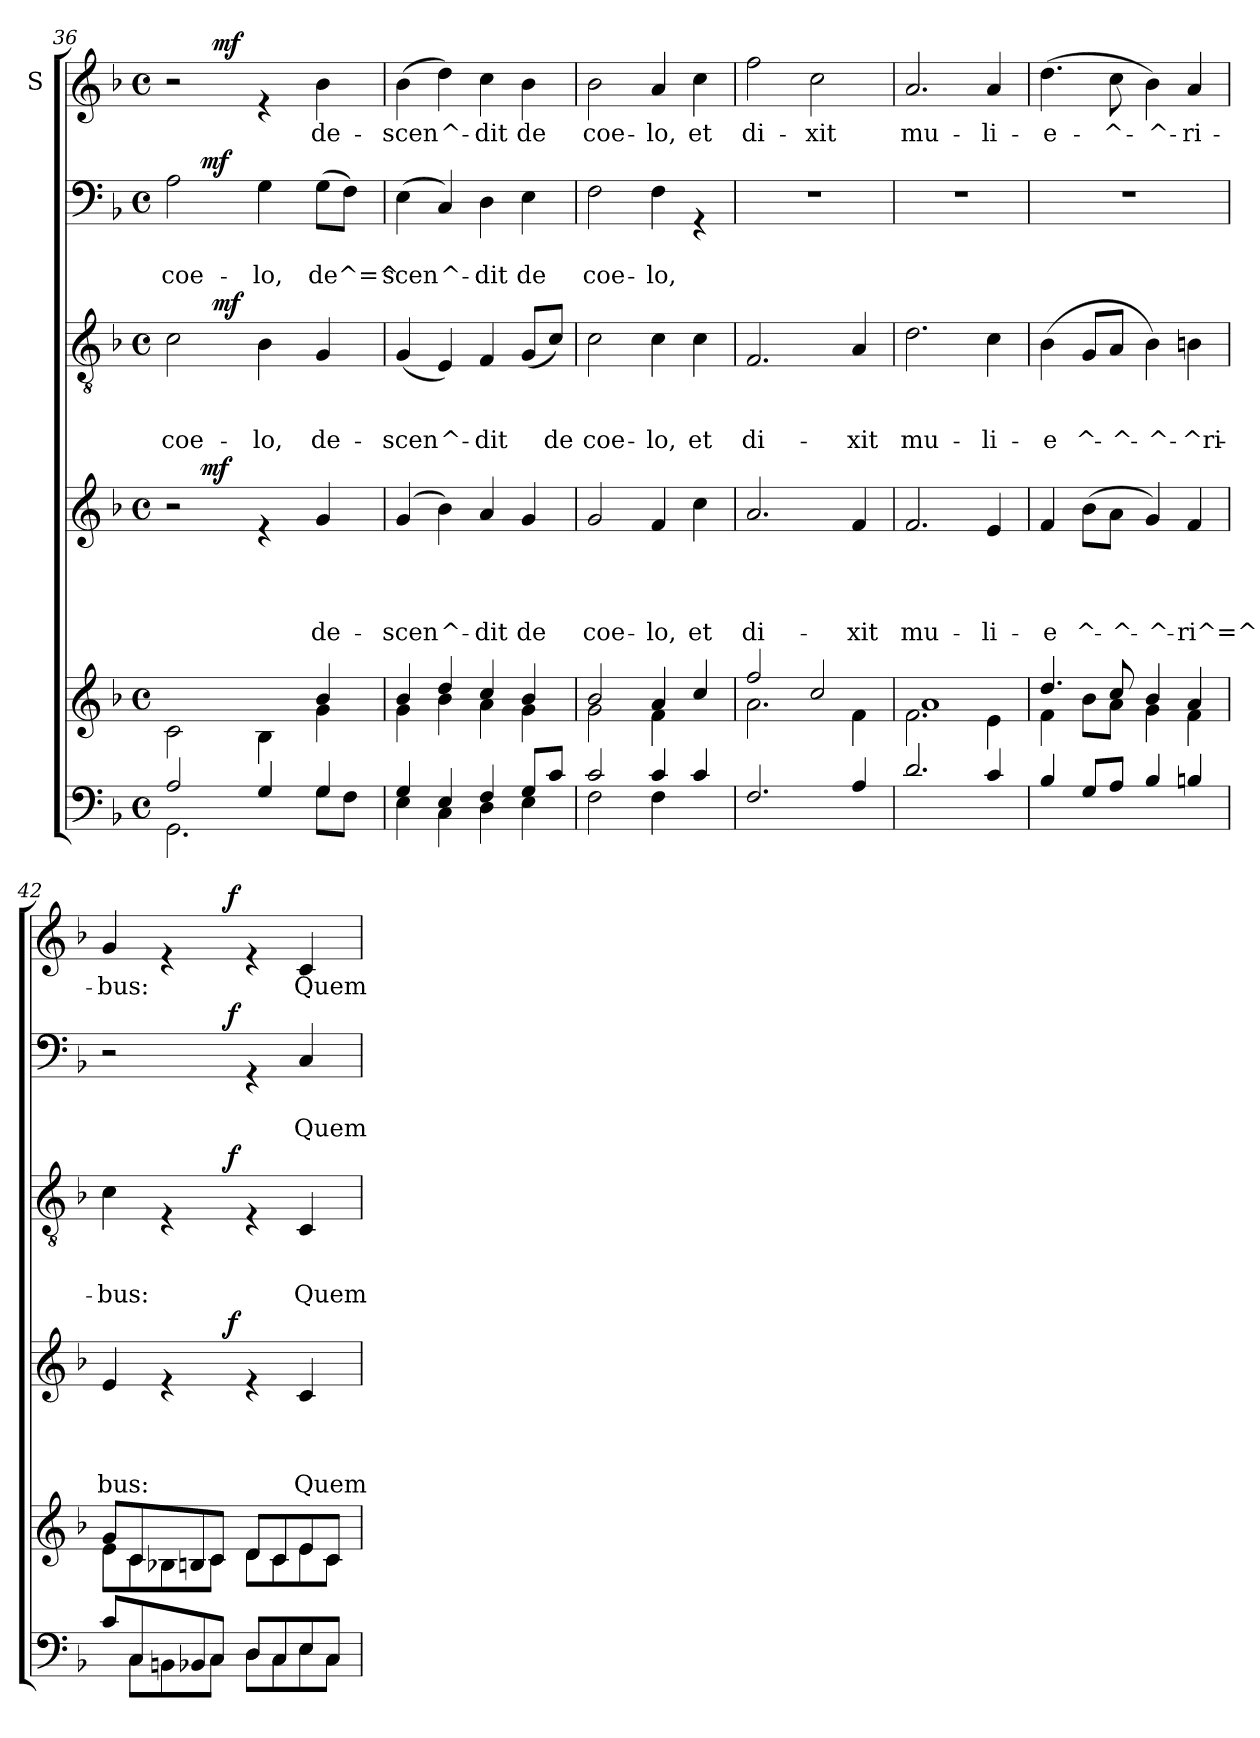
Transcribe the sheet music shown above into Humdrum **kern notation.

**kern	**kern	**kern	**text	**text	**text	**text	**dynam	**kern	**text	**text	**text	**dynam	**kern	**text	**text	**dynam	**kern	**text	**dynam
*part6	*part5	*part4	*part4	*part4	*part4	*part4	*part4	*part3	*part3	*part3	*part3	*part3	*part2	*part2	*part2	*part2	*part1	*part1	*part1
*staff6	*staff5	*staff4	*staff4	*staff4	*staff4	*staff4	*staff4	*staff3	*staff3	*staff3	*staff3	*staff3	*staff2	*staff2	*staff2	*staff2	*staff1	*staff1	*staff1
*	*	*	*	*	*	*	*	*	*	*	*	*	*	*	*	*	*I"S	*	*
*clefF4	*clefG2	*clefG2	*	*	*	*	*	*clefGv2	*	*	*	*	*clefF4	*	*	*	*clefG2	*	*
*k[b-]	*k[b-]	*k[b-]	*	*	*	*	*	*k[b-]	*	*	*	*	*k[b-]	*	*	*	*k[b-]	*	*
*F:	*F:	*F:	*	*	*	*	*	*F:	*	*	*	*	*F:	*	*	*	*F:	*	*
*M4/4	*M4/4	*M4/4	*	*	*	*	*	*M4/4	*	*	*	*	*M4/4	*	*	*	*M4/4	*	*
*met(c)	*met(c)	*met(c)	*	*	*	*	*	*met(c)	*	*	*	*	*met(c)	*	*	*	*met(c)	*	*
=36	=36	=36	=36	=36	=36	=36	=36	=36	=36	=36	=36	=36	=36	=36	=36	=36	=36	=36	=36
*^	*^	*	*	*	*	*	*	*	*	*	*	*	*	*	*	*	*	*	*
!	!	!	!	!	!	!	!	!	!	!	!	!	!	!	!	!	!	!	!LO:TX:b:Bi:t=Tutti	!	!
!	!	!	!	!	!	!	!	!	!	!	!	!	!LO:LY:b	!	!	!	!LO:LY:b	!	!	!	!
*	*	*	*	*^	*	*	*	*	*	*^	*	*	*	*	*^	*	*	*	*^	*	*
2.GG\	2A/	2c\	2.ryy	2r	8.ryy	.	.	.	.	.	2c\	8..ryy	.	.	coe-	.	2A\	8.ryy	.	coe-	.	2r	8..ryy	.	.
!	!	!	!	!	!	!	!	!	!	!LO:DY:a	!	!	!	!	!	!	!	!	!	!	!LO:DY:a	!	!	!	!
.	.	.	.	.	2ryy	.	.	.	.	mf	.	.	.	.	.	.	.	2ryy	.	.	mf	.	.	.	.
!	!	!	!	!	!	!	!	!	!	!	!	!	!	!	!	!LO:DY:a	!	!	!	!	!	!	!	!	!LO:DY:a
.	.	.	.	.	.	.	.	.	.	.	.	2ryy	.	.	.	mf	.	.	.	.	.	.	2ryy	.	mf
!	!	!	!	!	!	!	!	!	!	!	!	!	!	!	!LO:LY:b	!	!	!	!	!LO:LY:b	!	!	!	!	!
.	4G/	4B-\	.	4re	.	.	.	.	.	.	4B-\	.	.	.	-lo,	.	4G\	.	.	-lo,	.	4re	.	.	.
.	.	.	.	.	4ryy	.	.	.	.	.	.	.	.	.	.	.	.	4ryy	.	.	.	.	.	.	.
.	.	.	.	.	.	.	.	.	.	.	.	4ryy	.	.	.	.	.	.	.	.	.	.	4ryy	.	.
!	!	!	!	!	!	!	!	!	!LO:LY:b	!	!	!	!	!	!LO:LY:b	!	!	!	!	!LO:LY:b	!	!	!	!LO:LY:b	!
8G\L	4G/	4g\	4b-/	4g/	.	.	.	.	de-	.	4G/	.	.	.	de-	.	(>8G\L	.	.	de	.	4b-\	.	de-	.
!	!	!	!	!	!	!	!	!	!	!	!	!	!	!	!	!	!	!	!	!LO:LY:b	!	!	!	!	!
8F\J	.	.	.	.	.	.	.	.	.	.	.	.	.	.	.	.	8F\J)	.	.	^=^	.	.	.	.	.
.	.	.	.	.	16ryy	.	.	.	.	.	.	.	.	.	.	.	.	16ryy	.	.	.	.	.	.	.
.	.	.	.	.	.	.	.	.	.	.	.	32ryy	.	.	.	.	.	.	.	.	.	.	32ryy	.	.
=37	=37	=37	=37	=37	=37	=37	=37	=37	=37	=37	=37	=37	=37	=37	=37	=37	=37	=37	=37	=37	=37	=37	=37	=37	=37
!	!	!	!	!	!	!	!	!	!LO:LY:b	!	!	!	!	!	!LO:LY:b	!	!	!	!	!LO:LY:b	!	!	!	!LO:LY:b	!
*	*	*	*	*v	*v	*	*	*	*	*	*	*	*	*	*	*	*v	*v	*	*	*	*v	*v	*	*
*	*	*	*	*	*	*	*	*	*	*v	*v	*	*	*	*	*	*	*	*	*	*	*
4E\	4G/	4g\	4b-/	(<4g/	.	.	.	-scen	.	(<4G/	.	.	-scen	.	(>4E\	.	scen	.	(>4b-\	-scen	.
!	!	!	!	!	!	!	!	!LO:LY:b	!	!	!	!	!LO:LY:b	!	!	!	!LO:LY:b	!	!	!LO:LY:b	!
4C\	4E/	4b-\	4dd/	4b-\)	.	.	.	^-	.	4E/)	.	.	^-	.	4C/)	.	^-	.	4dd\)	^-	.
!	!	!	!	!	!	!	!	!LO:LY:b	!	!	!	!	!LO:LY:b	!	!	!	!LO:LY:b	!	!	!LO:LY:b	!
4D\	4F/	4a\	4cc/	4a/	.	.	.	-dit	.	4F/	.	.	-dit	.	4D\	.	-dit	.	4cc\	-dit	.
!	!	!	!	!	!	!	!	!LO:LY:b	!	!	!	!	!	!	!	!	!LO:LY:b	!	!	!LO:LY:b	!
4E\	8G/L	4g\	4b-/	4g/	.	.	.	de	.	(<8G/L	.	.	.	.	4E\	.	de	.	4b-\	de	.
!	!	!	!	!	!	!	!	!	!	!	!	!	!LO:LY:b	!	!	!	!	!	!	!	!
.	8c/J	.	.	.	.	.	.	.	.	8c/J)	.	.	de	.	.	.	.	.	.	.	.
=38	=38	=38	=38	=38	=38	=38	=38	=38	=38	=38	=38	=38	=38	=38	=38	=38	=38	=38	=38	=38	=38
!	!	!	!	!	!	!	!	!LO:LY:b	!	!	!	!	!LO:LY:b	!	!	!	!LO:LY:b	!	!	!LO:LY:b	!
2F\	2c/	2g\	2b-/	2g/	.	.	.	coe-	.	2c\	.	.	coe-	.	2F\	.	coe-	.	2b-\	coe-	.
!	!	!	!	!	!	!	!	!LO:LY:b	!	!	!	!	!LO:LY:b	!	!	!	!LO:LY:b	!	!	!LO:LY:b	!
4F\	4c/	4f\	4a/	4f/	.	.	.	-lo,	.	4c\	.	.	-lo,	.	4F\	.	-lo,	.	4a/	-lo,	.
!	!	!	!	!	!	!	!	!LO:LY:b	!	!	!	!	!LO:LY:b	!	!	!	!	!	!	!LO:LY:b	!
4ryy	4c/	4ryy	4cc/	4cc\	.	.	.	et	.	4c\	.	.	et	.	4rGG	.	.	.	4cc\	et	.
!!LO:PB:g=z
=39	=39	=39	=39	=39	=39	=39	=39	=39	=39	=39	=39	=39	=39	=39	=39	=39	=39	=39	=39	=39	=39
!	!	!	!	!	!	!	!	!LO:LY:b	!	!	!	!	!LO:LY:b	!	!	!	!	!	!	!LO:LY:b	!
*v	*v	*	*	*	*	*	*	*	*	*	*	*	*	*	*	*	*	*	*	*	*
2.F/	2.a\	2ff/	2.a/	.	.	.	di-	.	2.F/	.	.	di-	.	1r	.	.	.	2ff\	di-	.
!	!	!	!	!	!	!	!	!	!	!	!	!	!	!	!	!	!	!	!LO:LY:b	!
.	.	2cc/	.	.	.	.	.	.	.	.	.	.	.	.	.	.	.	2cc\	-xit	.
!	!	!	!	!	!	!	!LO:LY:b	!	!	!	!	!LO:LY:b	!	!	!	!	!	!	!	!
4A/	4f\	.	4f/	.	.	.	-xit	.	4A/	.	.	-xit	.	.	.	.	.	.	.	.
=40	=40	=40	=40	=40	=40	=40	=40	=40	=40	=40	=40	=40	=40	=40	=40	=40	=40	=40	=40	=40
!	!	!	!	!	!	!	!LO:LY:b	!	!	!	!	!LO:LY:b	!	!	!	!	!	!	!LO:LY:b	!
2.d/	2.f\	1a	2.f/	.	.	.	mu-	.	2.d\	.	.	mu-	.	1r	.	.	.	2.a/	mu-	.
!	!	!	!	!	!	!	!LO:LY:b	!	!	!	!	!LO:LY:b	!	!	!	!	!	!	!LO:LY:b	!
4c/	4e\	.	4e/	.	.	.	-li-	.	4c\	.	.	-li-	.	.	.	.	.	4a/	-li-	.
=41	=41	=41	=41	=41	=41	=41	=41	=41	=41	=41	=41	=41	=41	=41	=41	=41	=41	=41	=41	=41
!	!	!	!	!	!	!	!LO:LY:b	!	!	!	!	!LO:LY:b	!	!	!	!	!	!	!LO:LY:b	!
4B-/	4f\	4.dd/	4f/	.	.	.	-e	.	(>4B-\	.	.	-e	.	1r	.	.	.	(>4.dd\	-e-	.
!	!	!	!	!	!	!	!LO:LY:b	!	!	!	!	!LO:LY:b	!	!	!	!	!	!	!	!
8G/L	8b-\L	.	(>8b-\L	.	.	.	^-	.	8G/L	.	.	^-	.	.	.	.	.	.	.	.
!	!	!	!	!	!	!	!LO:LY:b	!	!	!	!	!LO:LY:b	!	!	!	!	!	!	!LO:LY:b	!
8A/J	8a\J	8cc/	8a\J	.	.	.	-^-	.	8A/J	.	.	-^-	.	.	.	.	.	8cc\	-^-	.
!	!	!	!	!	!	!	!LO:LY:b	!	!	!	!	!LO:LY:b	!	!	!	!	!	!	!LO:LY:b	!
4B-/	4g\	4b-/	4g/)	.	.	.	-^-	.	4B-\)	.	.	-^-	.	.	.	.	.	4b-\)	-^-	.
!	!	!	!	!	!	!	!LO:LY:b	!	!	!	!	!LO:LY:b	!	!	!	!	!	!	!LO:LY:b	!
4Bn/	4f\	4a/	4f/	.	.	.	-ri^=^	.	4Bn\	.	.	-^ri-	.	.	.	.	.	4a/	-ri-	.
=42	=42	=42	=42	=42	=42	=42	=42	=42	=42	=42	=42	=42	=42	=42	=42	=42	=42	=42	=42	=42
*^	*	*	*	*	*	*	*	*	*	*	*	*	*	*	*	*	*	*	*	*
!	!	!	!	!	!	!	!	!LO:LY:b	!	!	!	!	!LO:LY:b	!	!	!	!	!	!	!LO:LY:b	!
*	*	*	*	*^	*	*	*	*	*	*^	*	*	*	*	*^	*	*	*	*^	*	*
8ryy	8c/L	8e\L	8g/L	4e/	4..ryy	.	.	.	bus:	.	4c\	4..ryy	.	.	-bus:	.	2r	4..ryy	.	.	.	4g/	4..ryy	-bus:	.
8C\L	8C/	8c\	8c/	.	.	.	.	.	.	.	.	.	.	.	.	.	.	.	.	.	.	.	.	.	.
8BBn\	8BB-X/	8B-X\	8Bn/	4re	.	.	.	.	.	.	4rE	.	.	.	.	.	.	.	.	.	.	4re	.	.	.
8C\J	8C/J	8c\J	8c/J	.	.	.	.	.	.	.	.	.	.	.	.	.	.	.	.	.	.	.	.	.	.
!	!	!	!	!	!	!	!	!	!	!LO:DY:a	!	!	!	!	!	!LO:DY:a	!	!	!	!	!LO:DY:a	!	!	!	!LO:DY:a
.	.	.	.	.	2ryy	.	.	.	.	f	.	2ryy	.	.	.	f	.	2ryy	.	.	f	.	2ryy	.	f
8D\L	8D/L	8d\L	8d/L	4re	.	.	.	.	.	.	4rE	.	.	.	.	.	4rGG	.	.	.	.	4re	.	.	.
8C\	8C/	8c\	8c/	.	.	.	.	.	.	.	.	.	.	.	.	.	.	.	.	.	.	.	.	.	.
!	!	!	!	!	!	!	!	!	!LO:LY:b	!	!	!	!	!	!LO:LY:b	!	!	!	!	!LO:LY:b	!	!	!	!LO:LY:b	!
8E\	8E/	8e\	8e/	4c/	.	.	.	.	Quem	.	4C/	.	.	.	Quem	.	4C/	.	.	Quem	.	4c/	.	Quem	.
8C\J	8C/J	8c\J	8c/J	.	.	.	.	.	.	.	.	.	.	.	.	.	.	.	.	.	.	.	.	.	.
.	.	.	.	.	16ryy	.	.	.	.	.	.	16ryy	.	.	.	.	.	16ryy	.	.	.	.	16ryy	.	.
*v	*v	*	*	*v	*v	*	*	*	*	*	*v	*v	*	*	*	*	*v	*v	*	*	*	*v	*v	*	*
*	*v	*v	*	*	*	*	*	*	*	*	*	*	*	*	*	*	*	*	*	*
=	=	=	=	=	=	=	=	=	=	=	=	=	=	=	=	=	=	=	=
*-	*-	*-	*-	*-	*-	*-	*-	*-	*-	*-	*-	*-	*-	*-	*-	*-	*-	*-	*-
